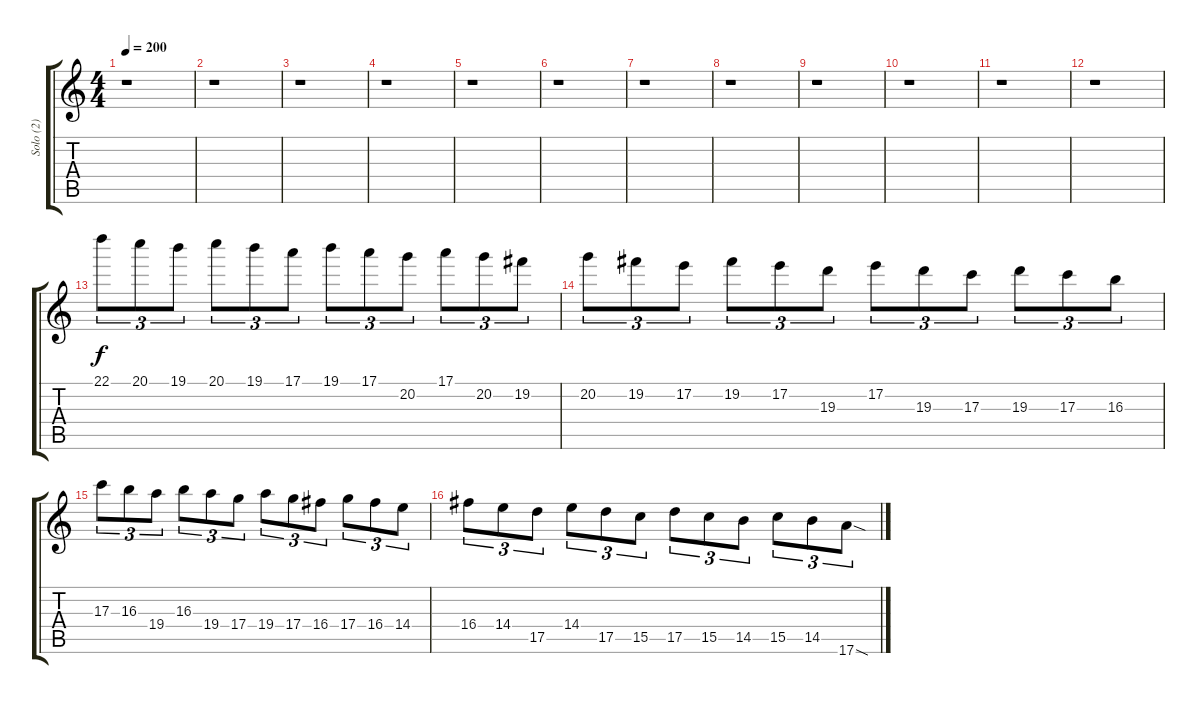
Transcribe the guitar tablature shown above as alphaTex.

\track ("Solo (2)" "Solo (2)") {instrument distortionguitar}
\staff {score tabs}
\tuning (E4 B3 G3 D3 A2 E2) {hide}
\ts (4 4)
\tempo 200
\clef g2
\ks c
r.1{dy f} |
r.1 |
r.1 |
r.1 |
r.1 |
r.1 |
r.1 |
r.1 |
r.1 |
r.1 |
r.1 |
r.1 |
22.1.8{tu (3 2)} 20.1.8{tu (3 2)} 19.1.8{tu (3 2)} 20.1.8{tu (3 2)} 19.1.8{tu (3 2)} 17.1.8{tu (3 2)} 19.1.8{tu (3 2)} 17.1.8{tu (3 2)} 20.2.8{tu (3 2)} 17.1.8{tu (3 2)} 20.2.8{tu (3 2)} 19.2.8{tu (3 2)} |
20.2.8{tu (3 2)} 19.2.8{tu (3 2)} 17.2.8{tu (3 2)} 19.2.8{tu (3 2)} 17.2.8{tu (3 2)} 19.3.8{tu (3 2)} 17.2.8{tu (3 2)} 19.3.8{tu (3 2)} 17.3.8{tu (3 2)} 19.3.8{tu (3 2)} 17.3.8{tu (3 2)} 16.3.8{tu (3 2)} |
17.3.8{tu (3 2)} 16.3.8{tu (3 2)} 19.4.8{tu (3 2)} 16.3.8{tu (3 2)} 19.4.8{tu (3 2)} 17.4.8{tu (3 2)} 19.4.8{tu (3 2)} 17.4.8{tu (3 2)} 16.4.8{tu (3 2)} 17.4.8{tu (3 2)} 16.4.8{tu (3 2)} 14.4.8{tu (3 2)} |
16.4.8{tu (3 2)} 14.4.8{tu (3 2)} 17.5.8{tu (3 2)} 14.4.8{tu (3 2)} 17.5.8{tu (3 2)} 15.5.8{tu (3 2)} 17.5.8{tu (3 2)} 15.5.8{tu (3 2)} 14.5.8{tu (3 2)} 15.5.8{tu (3 2)} 14.5.8{tu (3 2)} 17.6{sod}.8{tu (3 2)}
